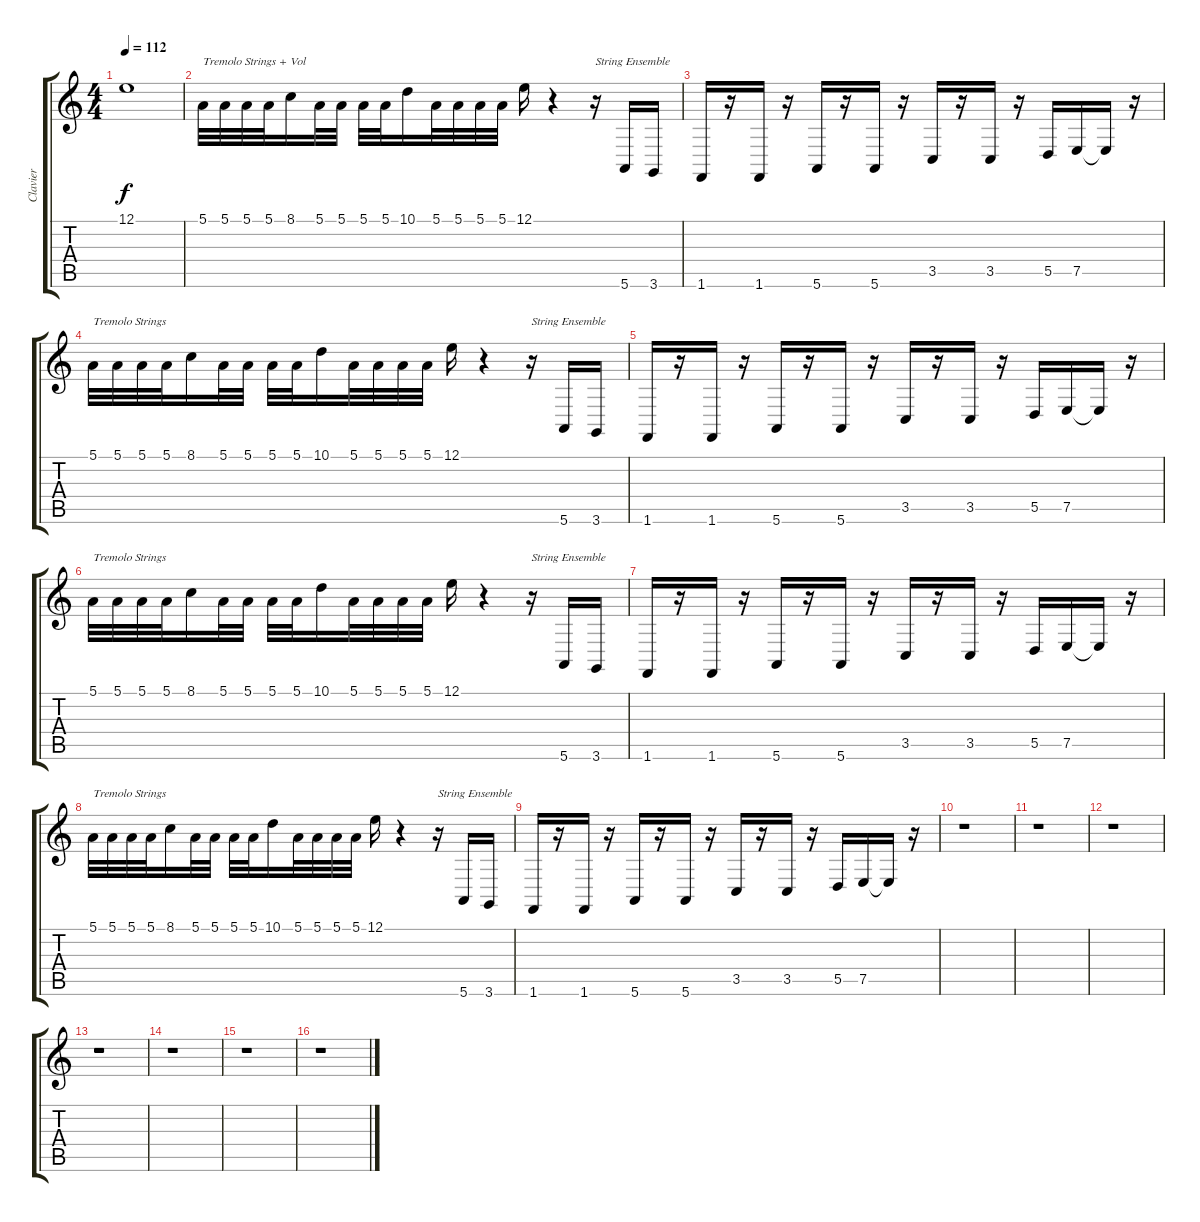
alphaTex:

\track ("Clavier" "Clavier") {instrument synthvoice}
\staff {score tabs}
\tuning (E4 B3 G3 D3 A2 E2) {hide}
\ts (4 4)
\tempo 112
\clef g2
\ks c
12.1.1{dy f} |
5.1.32{txt "Tremolo Strings + Vol" instrument tremolostrings} 5.1.32 5.1.32 5.1.32 8.1.16 5.1.32 5.1.32 5.1.32 5.1.32 10.1.16 5.1.32 5.1.32 5.1.32 5.1.32 12.1.16 r.4 r.16{txt "String Ensemble" instrument stringensemble1} 5.6.16 3.6.16 |
1.6.16 r.16 1.6.16 r.16 5.6.16 r.16 5.6.16 r.16 3.5.16 r.16 3.5.16 r.16 5.5.16 7.5.16 7.5{t}.16 r.16 |
5.1.32{txt "Tremolo Strings" instrument tremolostrings} 5.1.32 5.1.32 5.1.32 8.1.16 5.1.32 5.1.32 5.1.32 5.1.32 10.1.16 5.1.32 5.1.32 5.1.32 5.1.32 12.1.16 r.4 r.16{txt "String Ensemble" instrument stringensemble1} 5.6.16 3.6.16 |
1.6.16 r.16 1.6.16 r.16 5.6.16 r.16 5.6.16 r.16 3.5.16 r.16 3.5.16 r.16 5.5.16 7.5.16 7.5{t}.16 r.16 |
5.1.32{txt "Tremolo Strings" instrument tremolostrings} 5.1.32 5.1.32 5.1.32 8.1.16 5.1.32 5.1.32 5.1.32 5.1.32 10.1.16 5.1.32 5.1.32 5.1.32 5.1.32 12.1.16 r.4 r.16{txt "String Ensemble" instrument stringensemble1} 5.6.16 3.6.16 |
1.6.16 r.16 1.6.16 r.16 5.6.16 r.16 5.6.16 r.16 3.5.16 r.16 3.5.16 r.16 5.5.16 7.5.16 7.5{t}.16 r.16 |
5.1.32{txt "Tremolo Strings" instrument tremolostrings} 5.1.32 5.1.32 5.1.32 8.1.16 5.1.32 5.1.32 5.1.32 5.1.32 10.1.16 5.1.32 5.1.32 5.1.32 5.1.32 12.1.16 r.4 r.16{txt "String Ensemble" instrument stringensemble1} 5.6.16 3.6.16 |
1.6.16 r.16 1.6.16 r.16 5.6.16 r.16 5.6.16 r.16 3.5.16 r.16 3.5.16 r.16 5.5.16 7.5.16 7.5{t}.16 r.16 |
r.1 |
r.1 |
r.1 |
r.1 |
r.1 |
r.1 |
r.1
